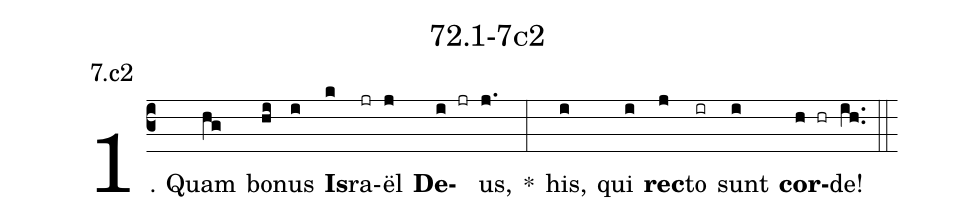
name: 72.1-7c2;
annotation: 7.c2;
%%
(c3)1. Quam(hg) bo(hi)nus(i) <b>Is</b>(k)ra(jr)ël(j) <b>De</b>(i jr)us,(j.) *(:) his,(i) qui(i) <b>rec</b>(j)to(ir) sunt(i) <b>cor</b>(h hr)de!(ih..) (::)


%E(i) u(i) o(j) u(i) a(h) e.(ih..) (::)
